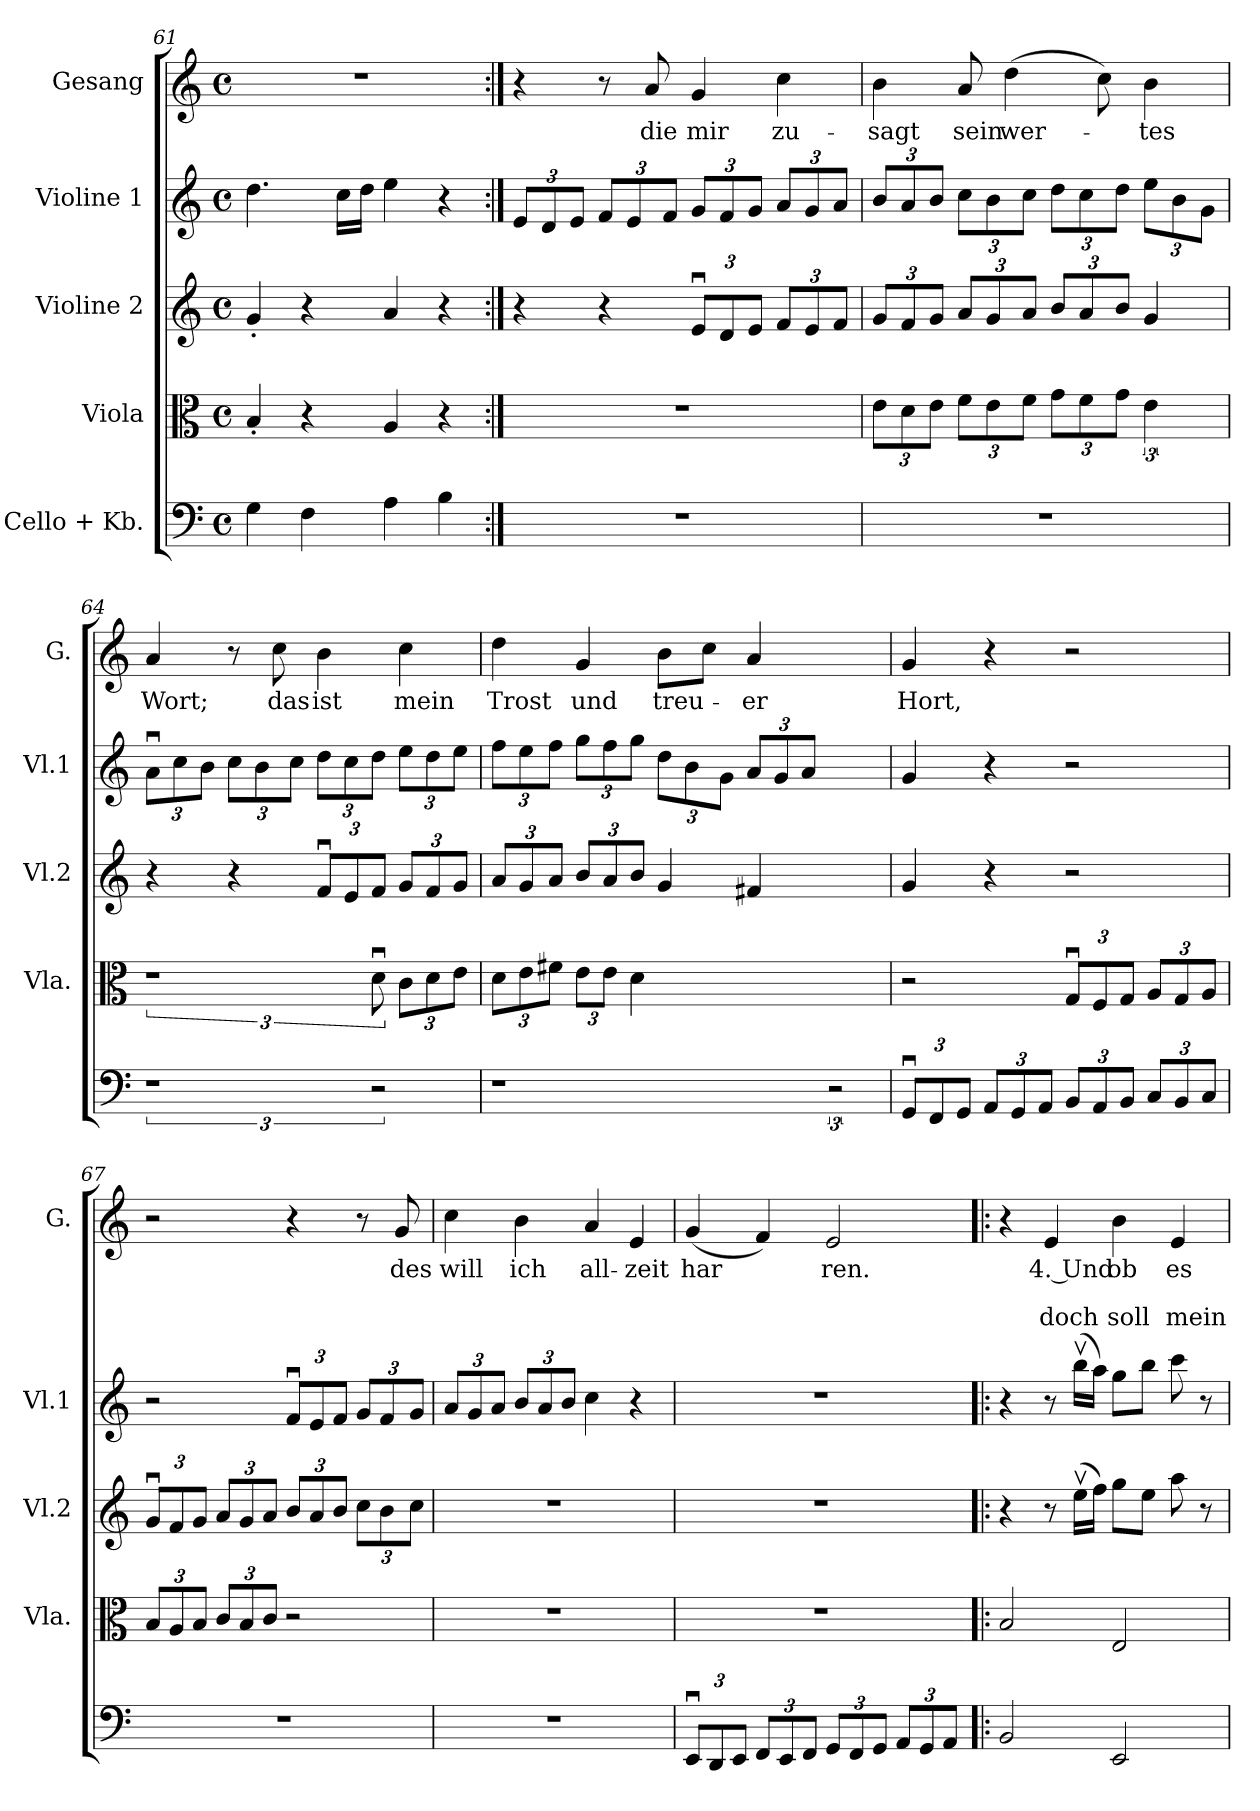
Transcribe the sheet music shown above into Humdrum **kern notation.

**kern	**kern	**kern	**kern	**kern	**text	**text	**text
*part5	*part4	*part3	*part2	*part1	*part1	*part1	*part1
*staff5	*staff4	*staff3	*staff2	*staff1	*staff1	*staff1	*staff1
*I"Cello + Kb.	*I"Viola	*I"Violine 2	*I"Violine 1	*I"Gesang	*	*	*
*	*I'Vla.	*I'Vl.2	*I'Vl.1	*I'G.	*	*	*
*clefF4	*clefC3	*clefG2	*clefG2	*clefG2	*	*	*
*k[]	*k[]	*k[]	*k[]	*k[]	*	*	*
*C:	*C:	*C:	*C:	*C:	*	*	*
*M4/4	*M4/4	*M4/4	*M4/4	*M4/4	*	*	*
*met(c)	*met(c)	*met(c)	*met(c)	*met(c)	*	*	*
=61	=61	=61	=61	=61	=61	=61	=61
4G	4B'	4g'	4.dd	1r	.	.	.
4F	4r	4r	.	.	.	.	.
.	.	.	16ccLL	.	.	.	.
.	.	.	16ddJJ	.	.	.	.
4A	4A	4a	4ee	.	.	.	.
4B	4r	4r	4r	.	.	.	.
!!LO:LB:g=z
=62:|!	=62:|!	=62:|!	=62:|!	=62:|!	=62:|!	=62:|!	=62:|!
1r	1r	4r	12eL	4r	.	.	.
.	.	.	12d	.	.	.	.
.	.	.	12eJ	.	.	.	.
.	.	4r	12fL	8r	.	.	.
.	.	.	12e	.	.	.	.
!	!	!	!	!	!LO:LY:b	!	!
.	.	.	.	8a	die	.	.
.	.	.	12fJ	.	.	.	.
!	!	!	!	!	!LO:LY:b	!	!
.	.	12euL	12gL	4g	mir	.	.
.	.	12d	12f	.	.	.	.
.	.	12eJ	12gJ	.	.	.	.
!	!	!	!	!	!LO:LY:b	!	!
.	.	12fL	12aL	4cc	zu-	.	.
.	.	12e	12g	.	.	.	.
.	.	12fJ	12aJ	.	.	.	.
=63	=63	=63	=63	=63	=63	=63	=63
!	!	!	!	!	!LO:LY:b	!	!
1r	12eL	12gL	12bL	4b	-sagt	.	.
.	12d	12f	12a	.	.	.	.
.	12eJ	12gJ	12bJ	.	.	.	.
!	!	!	!	!	!LO:LY:b	!	!
.	12fL	12aL	12ccL	8a	sein	.	.
.	12e	12g	12b	.	.	.	.
!	!	!	!	!	!LO:LY:b	!	!
.	.	.	.	(>4dd	wer-	.	.
.	12fJ	12aJ	12ccJ	.	.	.	.
.	12gL	12bL	12ddL	.	.	.	.
.	12f	12a	12cc	.	.	.	.
.	.	.	.	8cc)	.	.	.
.	12gJ	12bJ	12ddJ	.	.	.	.
!	!	!	!	!	!LO:LY:b	!	!
.	6e	4g	12eeL	4b	-tes	.	.
.	.	.	12b	.	.	.	.
.	12ryy	.	12gJ	.	.	.	.
!!LO:LB:g=z
=64	=64	=64	=64	=64	=64	=64	=64
!	!	!	!	!	!LO:LY:b	!	!
3%2r	3%2r	4r	12auL	4a	Wort;	.	.
.	.	.	12cc	.	.	.	.
.	.	.	12bJ	.	.	.	.
.	.	4r	12ccL	8r	.	.	.
.	.	.	12b	.	.	.	.
!	!	!	!	!	!LO:LY:b	!	!
.	.	.	.	8cc	das	.	.
.	.	.	12ccJ	.	.	.	.
!	!	!	!	!	!LO:LY:b	!	!
.	.	12fuL	12ddL	4b	ist	.	.
.	.	12e	12cc	.	.	.	.
3r	12du	12fJ	12ddJ	.	.	.	.
!	!	!	!	!	!LO:LY:b	!	!
.	12cL	12gL	12eeL	4cc	mein	.	.
.	12d	12f	12dd	.	.	.	.
.	12eJ	12gJ	12eeJ	.	.	.	.
=65	=65	=65	=65	=65	=65	=65	=65
!	!	!	!	!	!LO:LY:b	!	!
1r	12dL	12aL	12ffL	4dd	Trost	.	.
.	12e	12g	12ee	.	.	.	.
.	12f#XJ	12aJ	12ffJ	.	.	.	.
!	!	!	!	!	!LO:LY:b	!	!
.	12eL	12bL	12ggL	4g	und	.	.
.	12eJ	12a	12ff	.	.	.	.
.	4d	12bJ	12ggJ	.	.	.	.
!	!	!	!	!	!LO:LY:b	!	!
.	.	4g	12ddL	8bL	treu-	.	.
.	.	.	12b	.	.	.	.
.	.	.	.	8ccJ	.	.	.
.	3%2ryy	.	12gJ	.	.	.	.
!	!	!	!	!	!LO:LY:b	!	!
.	.	4f#X	12aL	4a	-er	.	.
.	.	.	12g	.	.	.	.
.	.	.	12aJ	.	.	.	.
3r	.	3ryy	3ryy	3ryy	.	.	.
!!LO:LB:g=z
=66	=66	=66	=66	=66	=66	=66	=66
!	!	!	!	!	!LO:LY:b	!	!
12GGuL	2r	4g	4g	4g	Hort,	.	.
12FF	.	.	.	.	.	.	.
12GGJ	.	.	.	.	.	.	.
12AAL	.	4r	4r	4r	.	.	.
12GG	.	.	.	.	.	.	.
12AAJ	.	.	.	.	.	.	.
12BBL	12GuL	2r	2r	2r	.	.	.
12AA	12F	.	.	.	.	.	.
12BBJ	12GJ	.	.	.	.	.	.
12CL	12AL	.	.	.	.	.	.
12BB	12G	.	.	.	.	.	.
12CJ	12AJ	.	.	.	.	.	.
=67	=67	=67	=67	=67	=67	=67	=67
1r	12BL	12guL	2r	2r	.	.	.
.	12A	12f	.	.	.	.	.
.	12BJ	12gJ	.	.	.	.	.
.	12cL	12aL	.	.	.	.	.
.	12B	12g	.	.	.	.	.
.	12cJ	12aJ	.	.	.	.	.
.	2r	12bL	12fuL	4r	.	.	.
.	.	12a	12e	.	.	.	.
.	.	12bJ	12fJ	.	.	.	.
.	.	12ccL	12gL	8r	.	.	.
.	.	12b	12f	.	.	.	.
!	!	!	!	!	!LO:LY:b	!	!
.	.	.	.	8g	des	.	.
.	.	12ccJ	12gJ	.	.	.	.
!!LO:LB:g=z
=68	=68	=68	=68	=68	=68	=68	=68
!	!	!	!	!	!LO:LY:b	!	!
1r	1r	1r	12aL	4cc	will	.	.
.	.	.	12g	.	.	.	.
.	.	.	12aJ	.	.	.	.
!	!	!	!	!	!LO:LY:b	!	!
.	.	.	12bL	4b	ich	.	.
.	.	.	12a	.	.	.	.
.	.	.	12bJ	.	.	.	.
!	!	!	!	!	!LO:LY:b	!	!
.	.	.	4cc	4a	all-	.	.
!	!	!	!	!	!LO:LY:b	!	!
.	.	.	4r	4e	-zeit	.	.
=69	=69	=69	=69	=69	=69	=69	=69
!	!	!	!	!	!LO:LY:b	!	!
12EEuL	1r	1r	1r	(<4g	har-	.	.
12DD	.	.	.	.	.	.	.
12EEJ	.	.	.	.	.	.	.
!	!	!	!	!	!LO:LY:b	!	!
12FFL	.	.	.	4f)	-	.	.
12EE	.	.	.	.	.	.	.
12FFJ	.	.	.	.	.	.	.
!	!	!	!	!	!LO:LY:b	!	!
12GGL	.	.	.	2e	ren.	.	.
12FF	.	.	.	.	.	.	.
12GGJ	.	.	.	.	.	.	.
12AAL	.	.	.	.	.	.	.
12GG	.	.	.	.	.	.	.
12AAJ	.	.	.	.	.	.	.
!!LO:LB:g=z
=70!|:	=70!|:	=70!|:	=70!|:	=70!|:	=70!|:	=70!|:	=70!|:
2BB	2B	4r	4r	4r	.	.	.
!	!	!	!	!	!LO:LY:b	!	!LO:LY:b
.	.	8r	8r	4e	4. Und	.	doch
.	.	(>16eevLL	(>16bbvLL	.	.	.	.
.	.	16ffJJ)	16aaJJ)	.	.	.	.
!	!	!	!	!	!LO:LY:b	!	!LO:LY:b
2EE	2E	8ggL	8ggL	4b	ob	.	soll
.	.	8eeJ	8bbJ	.	.	.	.
!	!	!	!	!	!LO:LY:b	!	!LO:LY:b
.	.	8aa	8ccc	4e	es	.	mein
.	.	8r	8r	.	.	.	.
=	=	=	=	=	=	=	=
*-	*-	*-	*-	*-	*-	*-	*-
